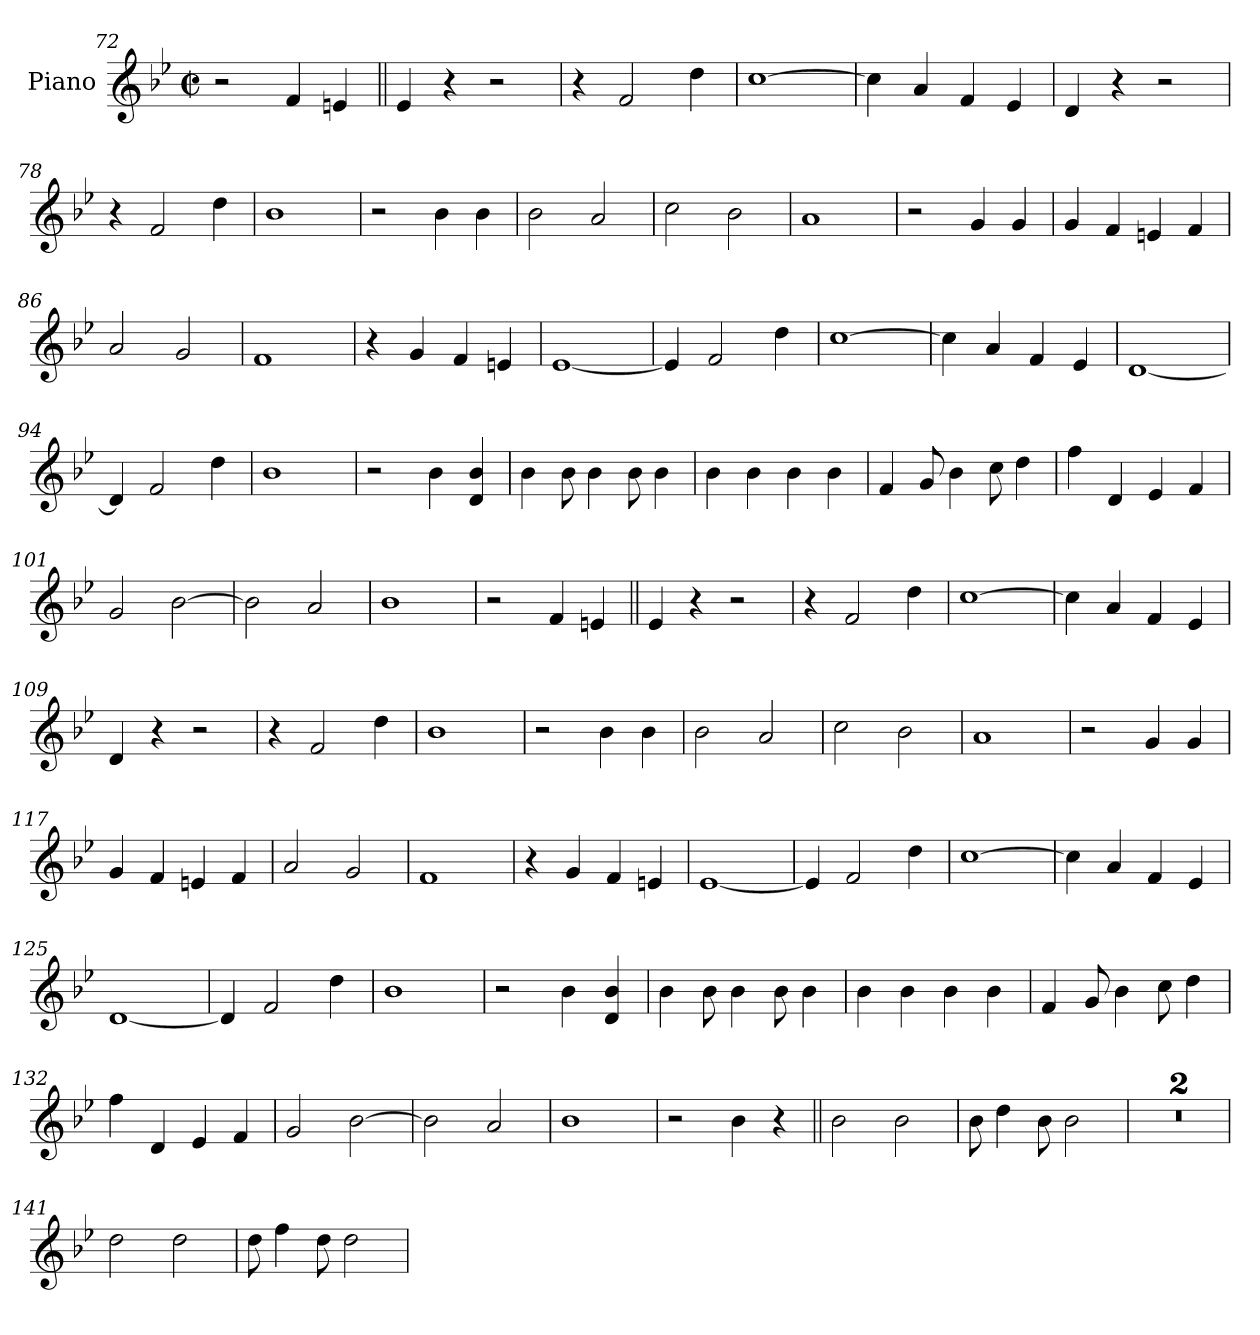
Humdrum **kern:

**kern
*part1
*staff1
*I"Piano
*I'Pno.
*clefG2
*k[b-e-]
*M2/2
*met(c|)
=72
2r
4f
4en
=73||
4e-
4r
2r
=74
4r
2f
4dd
=75
[1cc
=76
4cc]
4a
4f
4e-
=77
4d
4r
2r
=78
4r
2f
4dd
=79
1b-
=80
2r
4b-
4b-
=81
2b-
2a
=82
2cc
2b-
=83
1a
=84
2r
4g
4g
=85
4g
4f
4en
4f
=86
2a
2g
=87
1f
=88
4r
4g
4f
4en
=89
[1e-
=90
4e-]
2f
4dd
=91
[1cc
=92
4cc]
4a
4f
4e-
=93
[1d
=94
4d]
2f
4dd
=95
1b-
=96
2r
4b-
4d 4b-
=97
4b-
8b-
4b-
8b-
4b-
=98
4b-
4b-
4b-
4b-
=99
4f
8g
4b-
8cc
4dd
=100
4ff
4d
4e-
4f
=101
2g
[2b-
=102
2b-]
2a
=103
1b-
=104
2r
4f
4en
=105||
4e-
4r
2r
=106
4r
2f
4dd
=107
[1cc
=108
4cc]
4a
4f
4e-
=109
4d
4r
2r
=110
4r
2f
4dd
=111
1b-
=112
2r
4b-
4b-
=113
2b-
2a
=114
2cc
2b-
=115
1a
=116
2r
4g
4g
=117
4g
4f
4en
4f
=118
2a
2g
=119
1f
=120
4r
4g
4f
4en
=121
[1e-
=122
4e-]
2f
4dd
=123
[1cc
=124
4cc]
4a
4f
4e-
=125
[1d
=126
4d]
2f
4dd
=127
1b-
=128
2r
4b-
4d 4b-
=129
4b-
8b-
4b-
8b-
4b-
=130
4b-
4b-
4b-
4b-
=131
4f
8g
4b-
8cc
4dd
=132
4ff
4d
4e-
4f
=133
2g
[2b-
=134
2b-]
2a
=135
1b-
=136
2r
4b-
4r
=137||
2b-
2b-
=138
8b-
4dd
8b-
2b-
=139
1r
=140
1r
=141
2dd
2dd
=142
8dd
4ff
8dd
2dd
=
*-
